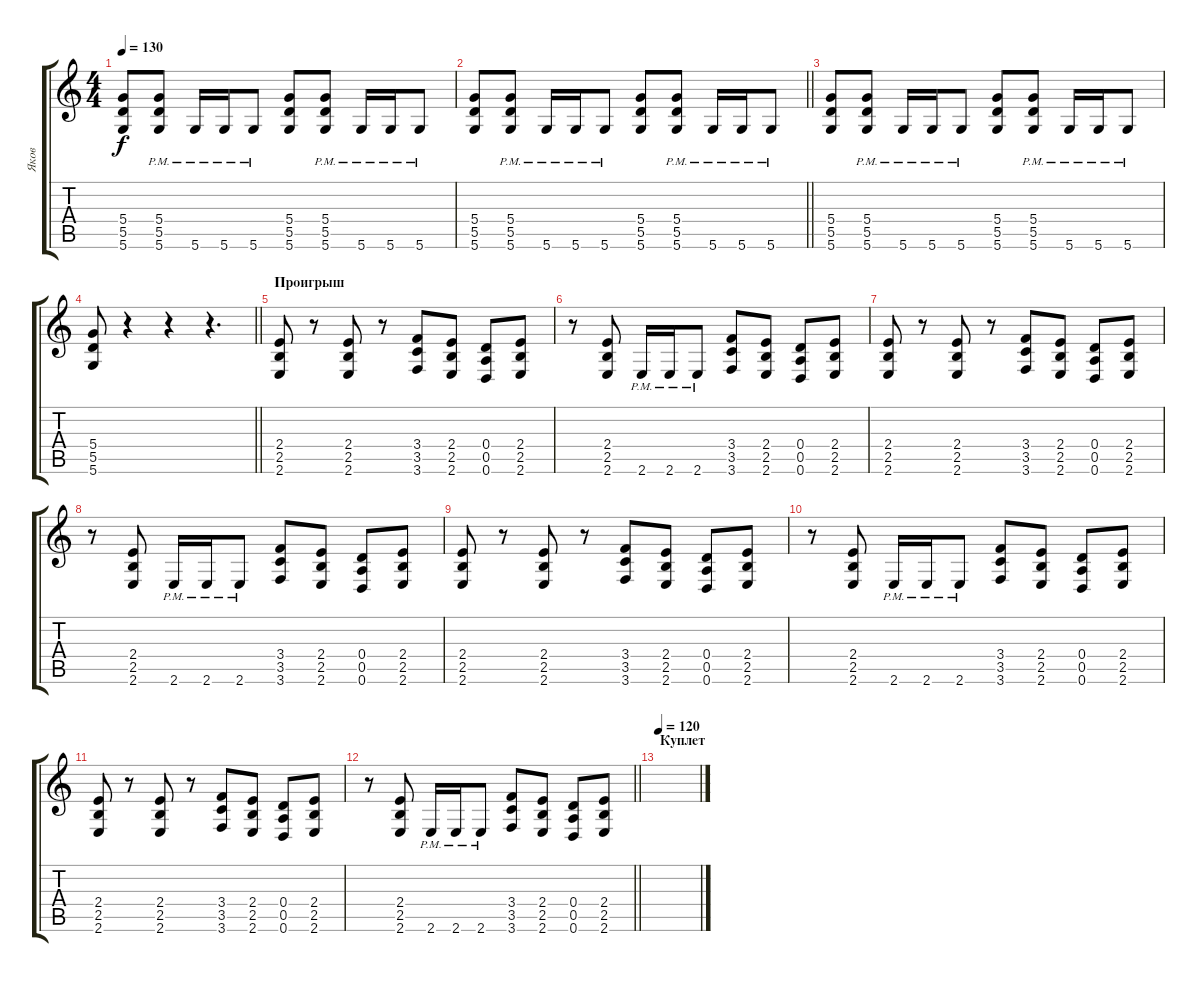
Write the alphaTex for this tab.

\track ("Яков" "Яков") {instrument distortionguitar}
\staff {score tabs}
\tuning (E4 B3 G3 D3 A2 D2) {hide}
\ts (4 4)
\tempo 130
\clef g2
\ks c
(5.4 5.5 5.6).8{dy f} (5.4{pm} 5.5{pm} 5.6{pm}).8 5.6{pm}.16 5.6{pm}.16 5.6{pm}.8 (5.4 5.5 5.6).8 (5.4{pm} 5.5{pm} 5.6{pm}).8 5.6{pm}.16 5.6{pm}.16 5.6{pm}.8 |
\barLineRight lightlight
(5.4 5.5 5.6).8 (5.4{pm} 5.5{pm} 5.6{pm}).8 5.6{pm}.16 5.6{pm}.16 5.6{pm}.8 (5.4 5.5 5.6).8 (5.4{pm} 5.5{pm} 5.6{pm}).8 5.6{pm}.16 5.6{pm}.16 5.6{pm}.8 |
(5.4 5.5 5.6).8 (5.4{pm} 5.5{pm} 5.6{pm}).8 5.6{pm}.16 5.6{pm}.16 5.6{pm}.8 (5.4 5.5 5.6).8 (5.4{pm} 5.5{pm} 5.6{pm}).8 5.6{pm}.16 5.6{pm}.16 5.6{pm}.8 |
\barLineRight lightlight
(5.4 5.5 5.6).8 r.4 r.4 r.4{d} |
\section ("" "Проигрыш")
(2.4 2.5 2.6).8 r.8 (2.4 2.5 2.6).8 r.8 (3.4 3.5 3.6).8 (2.4 2.5 2.6).8 (0.4 0.5 0.6).8 (2.4 2.5 2.6).8 |
r.8 (2.4 2.5 2.6).8 2.6{pm}.16 2.6{pm}.16 2.6{pm}.8 (3.4 3.5 3.6).8 (2.4 2.5 2.6).8 (0.4 0.5 0.6).8 (2.4 2.5 2.6).8 |
(2.4 2.5 2.6).8 r.8 (2.4 2.5 2.6).8 r.8 (3.4 3.5 3.6).8 (2.4 2.5 2.6).8 (0.4 0.5 0.6).8 (2.4 2.5 2.6).8 |
r.8 (2.4 2.5 2.6).8 2.6{pm}.16 2.6{pm}.16 2.6{pm}.8 (3.4 3.5 3.6).8 (2.4 2.5 2.6).8 (0.4 0.5 0.6).8 (2.4 2.5 2.6).8 |
(2.4 2.5 2.6).8 r.8 (2.4 2.5 2.6).8 r.8 (3.4 3.5 3.6).8 (2.4 2.5 2.6).8 (0.4 0.5 0.6).8 (2.4 2.5 2.6).8 |
r.8 (2.4 2.5 2.6).8 2.6{pm}.16 2.6{pm}.16 2.6{pm}.8 (3.4 3.5 3.6).8 (2.4 2.5 2.6).8 (0.4 0.5 0.6).8 (2.4 2.5 2.6).8 |
(2.4 2.5 2.6).8 r.8 (2.4 2.5 2.6).8 r.8 (3.4 3.5 3.6).8 (2.4 2.5 2.6).8 (0.4 0.5 0.6).8 (2.4 2.5 2.6).8 |
\barLineRight lightlight
r.8 (2.4 2.5 2.6).8 2.6{pm}.16 2.6{pm}.16 2.6{pm}.8 (3.4 3.5 3.6).8 (2.4 2.5 2.6).8 (0.4 0.5 0.6).8 (2.4 2.5 2.6).8 |
\section ("" "Куплет")
\tempo 120
